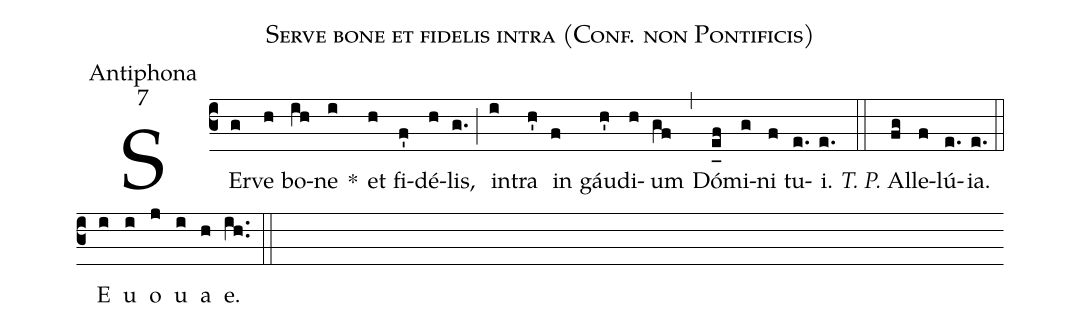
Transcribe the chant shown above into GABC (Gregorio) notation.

name:Serve bone et fidelis intra (Conf. non Pontificis);
office-part:Antiphona;
mode:7;
%%
(c3) SEr(g)ve(h) bo(ih)ne(i) *() et(h) fi(f')dé(h)lis,(g.) (;) in(i)tra(h') in(f) gáu(h')di(h)um(gf) (,) Dó(e_[uh:l]f)mi(g)ni(f) tu(e.)i.(e.) (::) <i>T. P.</i> Al(fg)le(f)lú(e.){ia}.(e.) (::) <eu>E(i) u(i) o(j) u(i) a(h) e.</eu>(ih..) (::)
